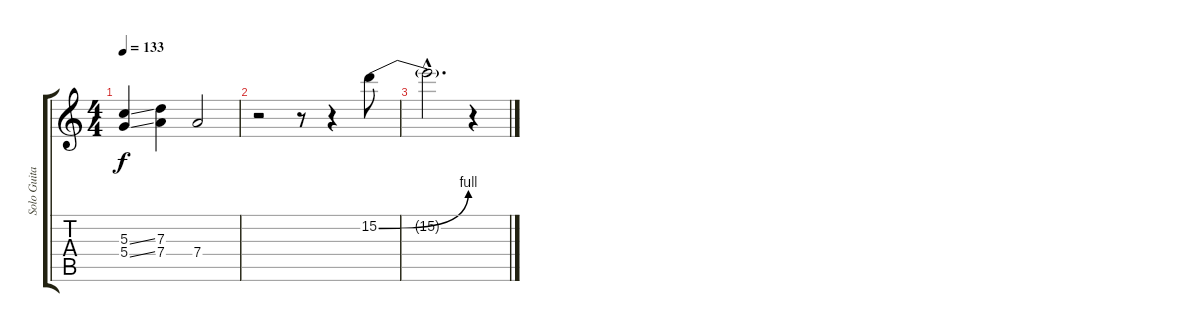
\track ("Solo Guitar (İbrahim)" "Solo Guita") {instrument electricguitarclean}
\staff {score tabs}
\tuning (E4 B3 G3 D3 A2 E2) {hide}
\ts (4 4)
\tempo 133
\clef g2
\ks c
(5.3{ss} 5.4{ss}).4{dy f} (7.3 7.4).4 7.4.2 |
r.2 r.8 r.4 15.2{be (bend 0 0 60 4)}.8{instrument distortionguitar} |
15.2{hac t}.2{d} r.4
